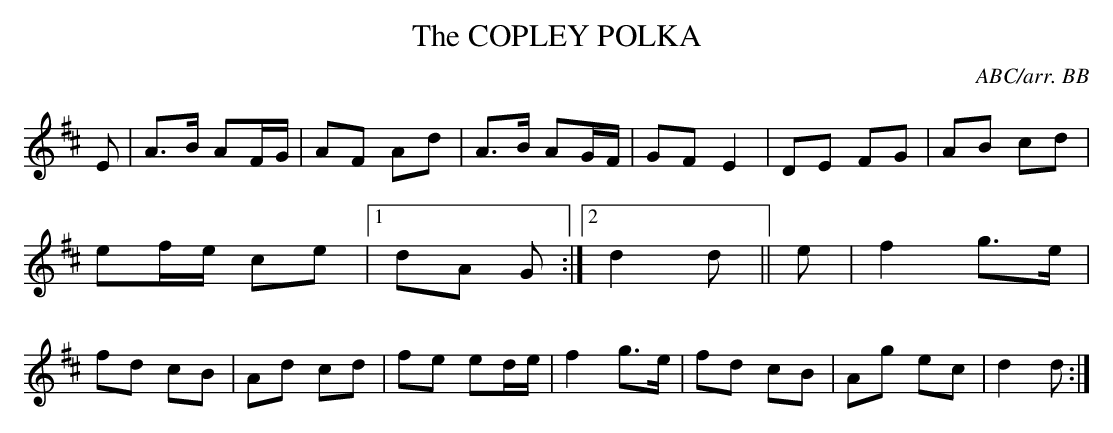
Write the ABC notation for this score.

X:1
T:COPLEY POLKA, The\
C:ABC/arr. BB\
L:1/8\
M:C|\
K:D\
E|A>B AF/G/|AF Ad|A>B AG/F/|GF E2|\
DE FG|AB cd|ef/e/ ce|1 dA G:|2 d2 d||\
e|f2 g>e|fd cB|Ad cd|fe ed/e/|\
f2 g>e|fd cB|Ag ec|d2 d:|\
\
\
\
